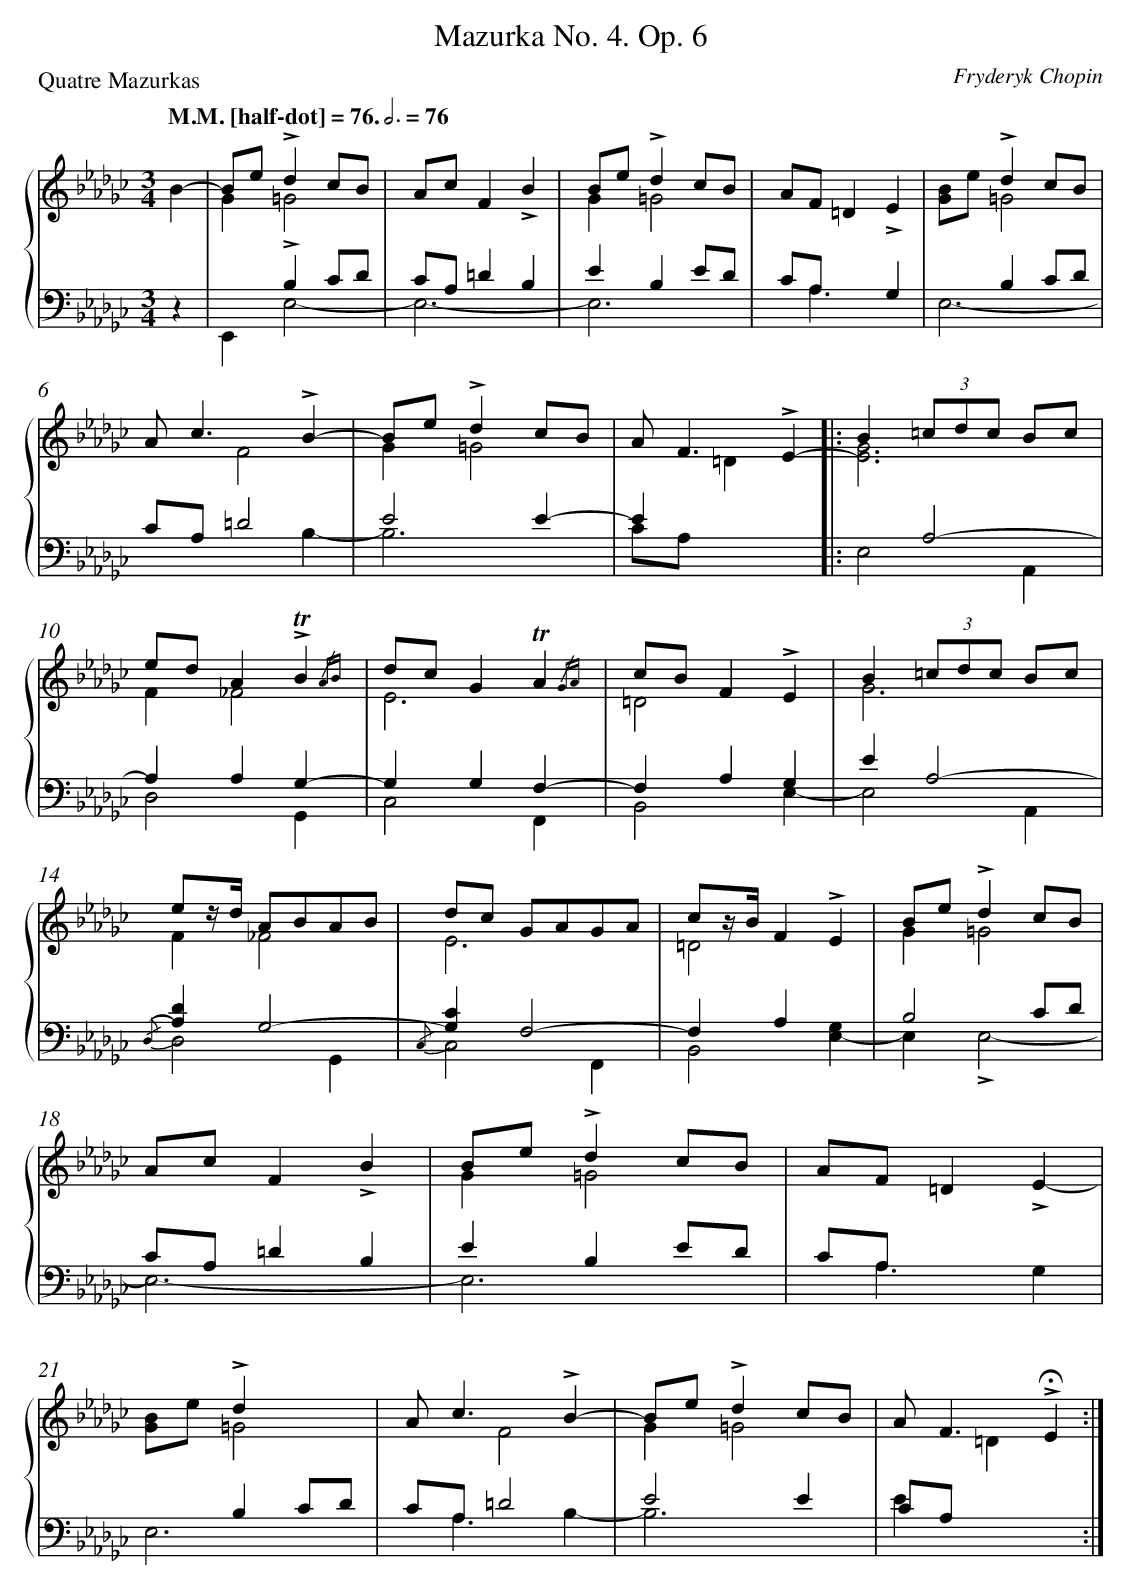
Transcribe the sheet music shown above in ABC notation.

X:1
T: Mazurka No. 4.	Op. 6
C: Fryderyk Chopin
L: 1/4
M: 3/4
P: Quatre Mazurkas
Q: "M.M. [half-dot] = 76." 3/4=76
%%staves {1 2}
V: 1 clef=treble
V: 2 clef=bass
K: Gb
[V:1] B- [I:setbarnb 1]|
[V:2] z |
[V:1] B/e/!accent!dc/B/ & G=G2 |
[V:2] x!accent!B,C/D/ & E,,E,2- |
[V:1] A/c/F!accent!B |
[V:2] C/A,/=DB, & E,3- |
[V:1] B/e/!accent!dc/B/ & G=G2 |
[V:2] EB,E/D/ & E,3- |
[V:1] A/F/=D!accent!E- |
[V:2] C/A,/xG, & x<A,x |
[V:1] x!accent!dc/B/ & [B/G/]e/=G2 |
[V:2] xB,C/D/ & E,3- |
[V:1] A<c!accent!B- & xF2 |
[V:2] C/A,/=D2 & x2B,- |
[V:1] B/e/!accent!dc/B/ & G=G2 |
[V:2] E2E- & B,3 |
[V:1] A<F!accent!E- & x=Dx ]|:
[V:2] Ex2 & C/A,/x2 ]|:
[V:1] B(3=c/d/c/ B/c/ & [G3E3] |
[V:2] xA,2- & E,2A,, |
[V:1] e/d/A!accent!!trill!B{/AB} & F_F2 |
[V:2] A,A,G,- & D,2G,, |
[V:1] d/c/G!trill!A{/GA} & E3 |
[V:2] G,G,F,- & C,2F,, |
[V:1] c/B/F!accent!E & =D2x |
[V:2] F,A,G, & B,,2E,- |
[V:1] B(3=c/d/c/ B/c/ & G3 |
[V:2] EA,2- & E,2A,, |
[V:1] e/z//d// A/B/A/B/ & F_F2 |
[V:2] {/D,}[DA,]G,2- & D,2G,, |
[V:1] d/c/ G/A/G/A/ & E3 |
[V:2] {/C,}[CG,]F,2- & C,2F,, |
[V:1] c/z//B//F!accent!E & =D2x |
[V:2] F,A,x & B,,2[G,E,-] |
[V:1] B/e/!accent!dc/B/ & G=G2 |
[V:2] B,2C/D/ & E,!accent!E,2- |
[V:1] A/c/F!accent!B |
[V:2] C/A,/=DB, & E,3- |
[V:1] B/e/!accent!dc/B/ & G=G2 |
[V:2] EB,E/D/ & E,3- |
[V:1] A/F/=D!accent!E- |
[V:2] C/A,/x2 & x<A,G, |
[V:1] x!accent!dx & [B/G/]e/=G2 |
[V:2] xB,C/D/ & E,3- |
[V:1] A<c!accent!B- & xF2 |
[V:2] C/A,/=D2 & x<A,B,- |
[V:1] B/e/!accent!dc/B/ & G=G2 |
[V:2] E2E & B,3 |
[V:1] A<F!accent!!fermata!E & x=Dx :|]
[V:2] C/A,/x2 & Ex2 :|]
